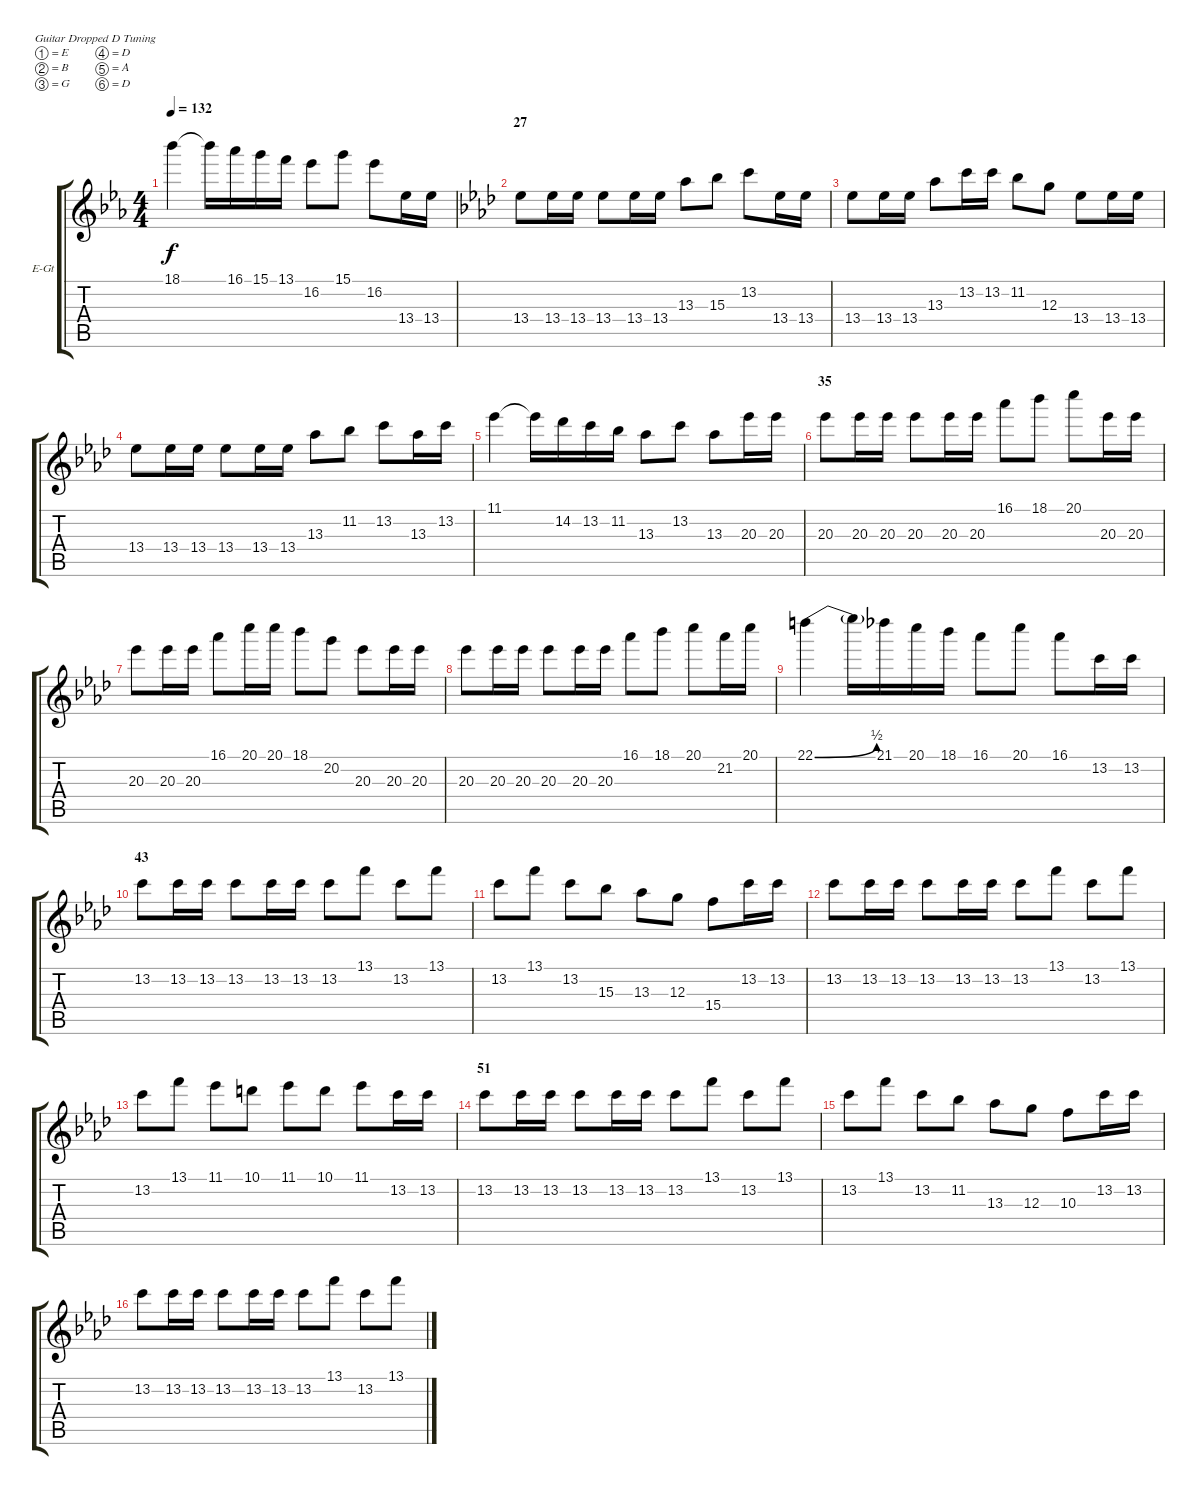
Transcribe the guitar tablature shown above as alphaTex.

\bracketExtendMode groupsimilarinstruments
\firstSystemTrackNameOrientation horizontal
\otherSystemsTrackNameOrientation horizontal
\track ("Guitar" "E-Gt") {instrument distortionguitar}
\staff {score tabs}
\tuning (E4 B3 G3 D3 A2 D2)
\ts (4 4)
\tempo 132
\clef g2
\ks eb
18.1.4{dy f} 18.1{t}.16 16.1.16 15.1.16 13.1.16 16.2.8 15.1.8 16.2.8 13.4.16 13.4.16 |
\section ("" "27")
\ks ab
13.4.8 13.4.16 13.4.16 13.4.8 13.4.16 13.4.16 13.3.8 15.3.8 13.2.8 13.4.16 13.4.16 |
13.4.8 13.4.16 13.4.16 13.3.8 13.2.16 13.2.16 11.2.8 12.3.8 13.4.8 13.4.16 13.4.16 |
13.4.8 13.4.16 13.4.16 13.4.8 13.4.16 13.4.16 13.3.8 11.2.8 13.2.8 13.3.16 13.2.16 |
11.1.4 11.1{t}.16 14.2.16 13.2.16 11.2.16 13.3.8 13.2.8 13.3.8 20.3.16 20.3.16 |
\section ("" "35")
20.3.8 20.3.16 20.3.16 20.3.8 20.3.16 20.3.16 16.1.8 18.1.8 20.1.8 20.3.16 20.3.16 |
20.3.8 20.3.16 20.3.16 16.1.8 20.1.16 20.1.16 18.1.8 20.2.8 20.3.8 20.3.16 20.3.16 |
20.3.8 20.3.16 20.3.16 20.3.8 20.3.16 20.3.16 16.1.8 18.1.8 20.1.8 21.2.16 20.1.16 |
22.1{be (bend 0 0 6.6 2)}.4 22.1{t}.16 21.1.16 20.1.16 18.1.16 16.1.8 20.1.8 16.1.8 13.2.16 13.2.16 |
\section ("" "43")
13.2.8 13.2.16 13.2.16 13.2.8 13.2.16 13.2.16 13.2.8 13.1.8 13.2.8 13.1.8 |
13.2.8 13.1.8 13.2.8 15.3.8 13.3.8 12.3.8 15.4.8 13.2.16 13.2.16 |
13.2.8 13.2.16 13.2.16 13.2.8 13.2.16 13.2.16 13.2.8 13.1.8 13.2.8 13.1.8 |
13.2.8 13.1.8 11.1.8 10.1.8 11.1.8 10.1.8 11.1.8 13.2.16 13.2.16 |
\section ("" "51")
13.2.8 13.2.16 13.2.16 13.2.8 13.2.16 13.2.16 13.2.8 13.1.8 13.2.8 13.1.8 |
13.2.8 13.1.8 13.2.8 11.2.8 13.3.8 12.3.8 10.3.8 13.2.16 13.2.16 |
13.2.8 13.2.16 13.2.16 13.2.8 13.2.16 13.2.16 13.2.8 13.1.8 13.2.8 13.1.8
